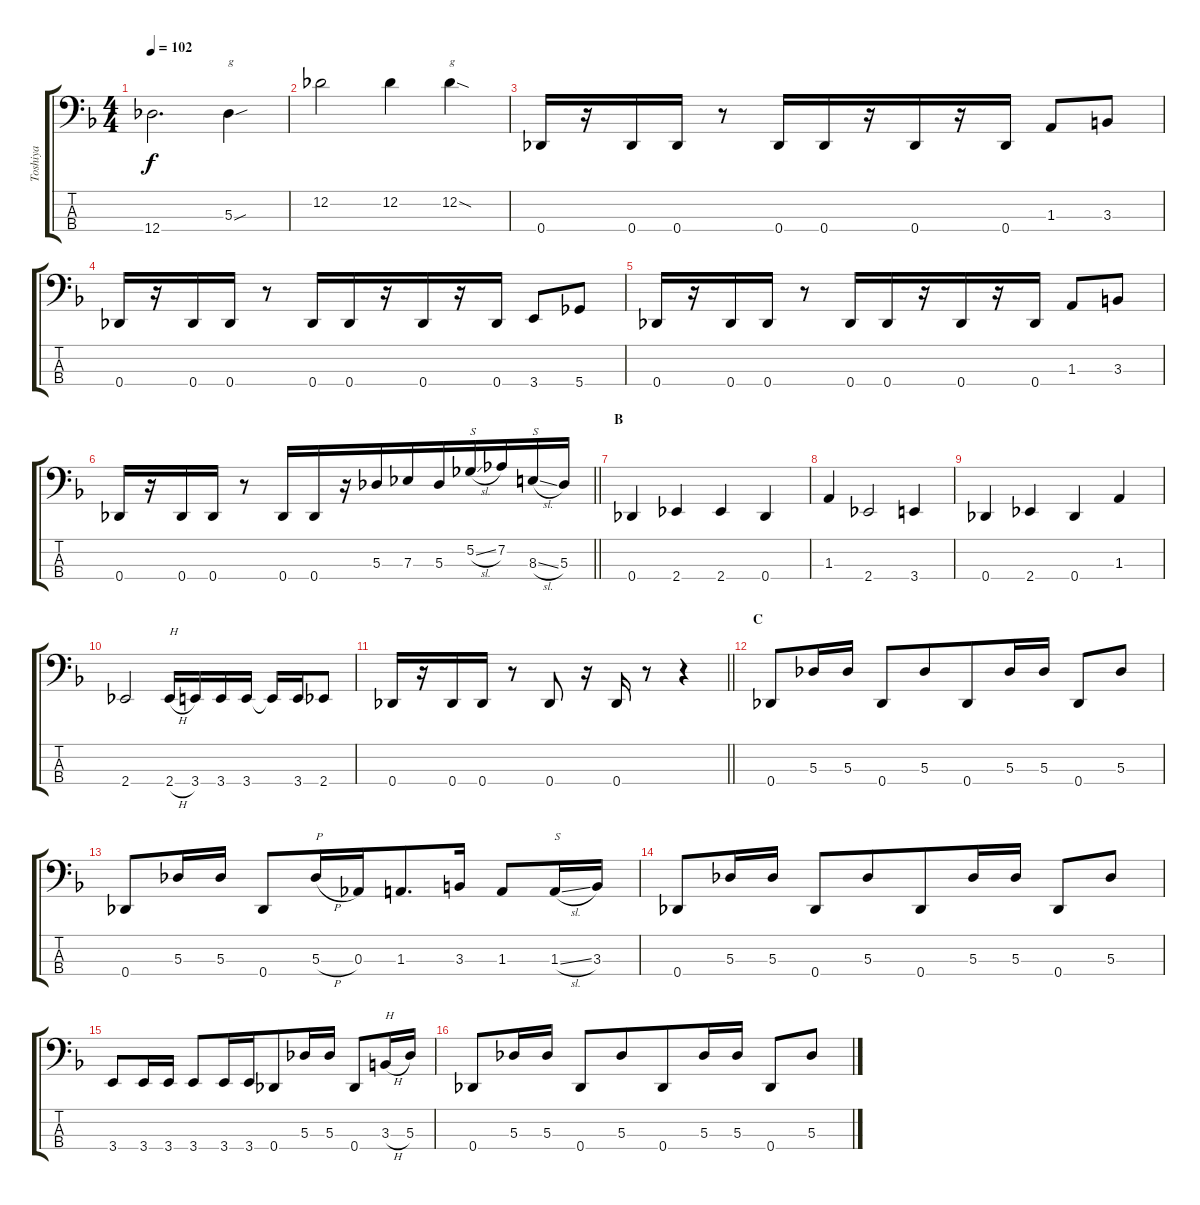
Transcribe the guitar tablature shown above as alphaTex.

\track ("Toshiya" "Toshiya") {mute instrument electricbassfinger}
\staff {score tabs}
\tuning (Gb2 Db2 Ab1 Db1) {hide}
\ts (4 4)
\tempo 102
\clef f4
\ks f
12.4.2{d dy f} 5.3{sou}.4{txt "g"} |
12.2.2 12.2.4 12.2{sod}.4{txt "g"} |
0.4.16{beam merge} r.16 0.4.16 0.4.16 r.8{beam merge} 0.4.16 0.4.16{beam merge} r.16 0.4.16 r.16 0.4.16 1.3.8 3.3.8 |
0.4.16{beam merge} r.16 0.4.16 0.4.16 r.8{beam merge} 0.4.16 0.4.16{beam merge} r.16 0.4.16 r.16 0.4.16 3.4.8 5.4.8 |
0.4.16{beam merge} r.16 0.4.16 0.4.16 r.8{beam merge} 0.4.16 0.4.16{beam merge} r.16 0.4.16 r.16 0.4.16 1.3.8 3.3.8 |
\barLineRight lightlight
0.4.16{beam merge} r.16 0.4.16 0.4.16 r.8{beam merge} 0.4.16 0.4.16{beam merge} r.16 5.3.16 7.3.16 5.3.16{beam merge} 5.2{sl}.16{txt "S"} 7.2.16 8.3{sl}.16{txt "S"} 5.3.16 |
\section ("" "B")
0.4.4 2.4.4 2.4.4 0.4.4 |
1.3.4 2.4.2 3.4.4 |
0.4.4 2.4.4 0.4.4 1.3.4 |
2.4.2 2.4{h}.16{txt "H"} 3.4.16 3.4.16{beam merge} 3.4.16 3.4{t}.16 3.4.16 2.4.8 |
\barLineRight lightlight
0.4.16{beam merge} r.16 0.4.16 0.4.16 r.8 0.4.8 r.16{beam merge} 0.4.16 r.8 r.4 |
\section ("" "C")
0.4.8{beam merge} 5.3.16 5.3.16 0.4.8 5.3.8{beam merge} 0.4.8{beam merge} 5.3.16 5.3.16 0.4.8 5.3.8 |
0.4.8{beam merge} 5.3.16 5.3.16 0.4.8{beam merge} 5.3{h}.16{txt "P"} 0.3.16{beam merge} 1.3.8{d} 3.3.16 1.3.8 1.3{sl}.16{txt "S" beam merge} 3.3.16 |
0.4.8{beam merge} 5.3.16 5.3.16 0.4.8 5.3.8{beam merge} 0.4.8{beam merge} 5.3.16 5.3.16 0.4.8 5.3.8 |
3.4.8 3.4.16 3.4.16 3.4.8{beam merge} 3.4.16 3.4.16{beam merge} 0.4.8 5.3.16 5.3.16 0.4.8 3.3{h}.16{txt "H"} 5.3.16 |
0.4.8{beam merge} 5.3.16 5.3.16 0.4.8 5.3.8{beam merge} 0.4.8{beam merge} 5.3.16 5.3.16 0.4.8 5.3.8
